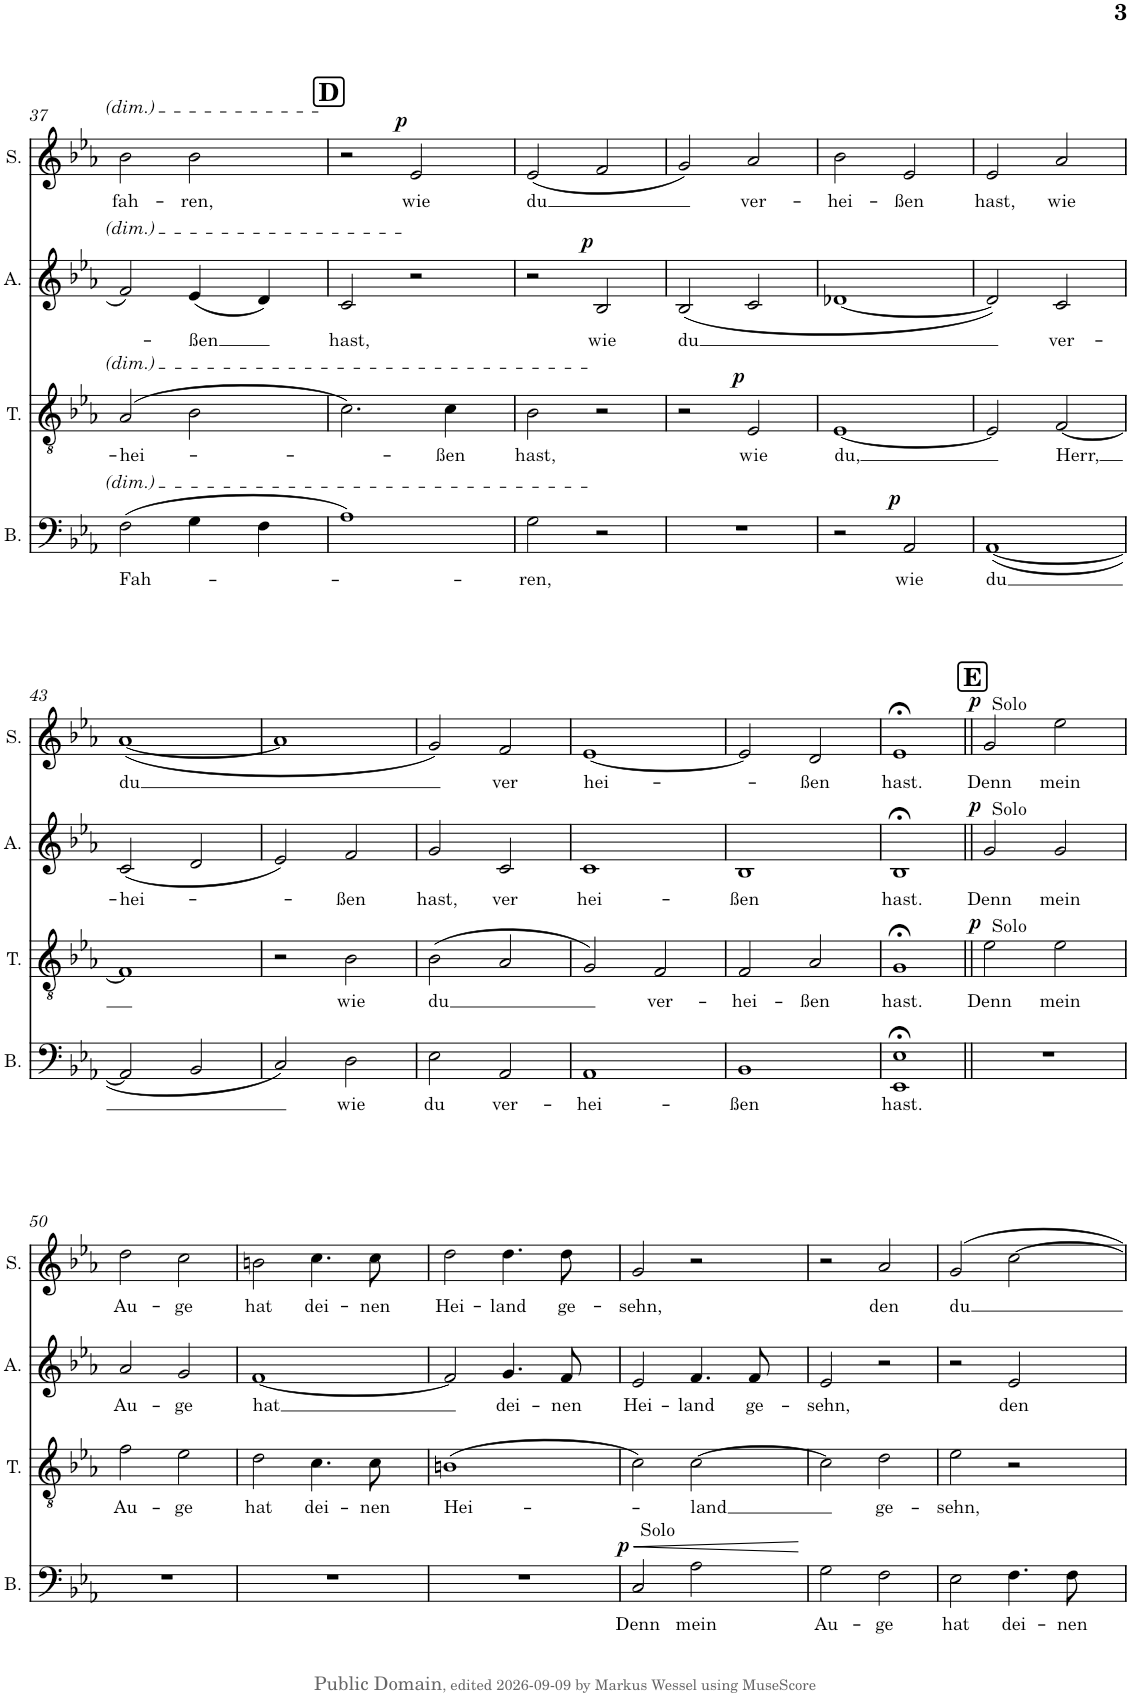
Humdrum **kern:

**kern	**text	**dynam	**kern	**text	**dynam	**kern	**text	**dynam	**kern	**text	**dynam
*part4	*part4	*part4	*part3	*part3	*part3	*part2	*part2	*part2	*part1	*part1	*part1
*staff4	*staff4	*staff4	*staff3	*staff3	*staff3	*staff2	*staff2	*staff2	*staff1	*staff1	*staff1
*I"Bass	*	*	*I"Tenor	*	*	*I"Alt	*	*	*I"Sopran	*	*
*I'B.	*	*	*I'T.	*	*	*I'A.	*	*	*I'S.	*	*
!!LO:PB:g=z
*clefF4	*	*	*clefGv2	*	*	*clefG2	*	*	*clefG2	*	*
*Trd1c2	*	*	*Trd1c2	*	*	*Trd1c2	*	*	*Trd1c2	*	*
*k[b-e-a-]	*	*	*k[b-e-a-]	*	*	*k[b-e-a-]	*	*	*k[b-e-a-]	*	*
*M2/2	*	*	*M2/2	*	*	*M2/2	*	*	*M2/2	*	*
*met(c|)	*	*	*met(c|)	*	*	*met(c|)	*	*	*met(c|)	*	*
=37	=37	=37	=37	=37	=37	=37	=37	=37	=37	=37	=37
!	!LO:LY:b	!	!	!LO:LY:b	!	!	!	!	!	!LO:LY:b	!
(2F\	Fah-	.	(2A-/	-hei-	.	2f/	.	.	2b-\	fah-	.
!	!	!	!	!	!	!	!LO:LY:b	!	!	!LO:LY:b	!
4G\	.	.	2B-\	.	.	(4e-/	-ßen	.	2b-\	-ren,	.
4F\	.	.	.	.	.	4d/)	.	.	.	.	.
!!LO:REH:place=s1:a:B:cj:fs=14:t=D
=38	=38	=38	=38	=38	=38	=38	=38	=38	=38	=38	=38
!	!	!	!	!	!	!	!LO:LY:b	!	!	!	!
1A-)	.	.	2.c\)	.	.	2c/	hast,	.	2r	.	.
!	!	!	!	!	!	!	!	!	!	!LO:LY:b	!LO:DY:a
.	.	.	.	.	.	2r	.	.	2e-/	wie	p
!	!	!	!	!LO:LY:b	!	!	!	!	!	!	!
.	.	.	4c\	-ßen	.	.	.	.	.	.	.
=39	=39	=39	=39	=39	=39	=39	=39	=39	=39	=39	=39
!	!LO:LY:b	!	!	!LO:LY:b	!	!	!	!	!	!LO:LY:b	!
2G\	-ren,	.	2B-\	hast,	.	2r	.	.	(2e-/	du	.
!	!	!	!	!	!	!	!LO:LY:b	!LO:DY:a	!	!	!
2r	.	.	2r	.	.	2B-/	wie	p	2f/	.	.
=40	=40	=40	=40	=40	=40	=40	=40	=40	=40	=40	=40
!	!	!	!	!	!	!	!LO:LY:b	!	!	!	!
1r	.	.	2r	.	.	(2B-/	du	.	2g/)	.	.
!	!	!	!	!LO:LY:b	!LO:DY:a	!	!	!	!	!LO:LY:b	!
.	.	.	2E-/	wie	p	2c/	.	.	2a-/	ver-	.
=41	=41	=41	=41	=41	=41	=41	=41	=41	=41	=41	=41
!	!	!	!	!LO:LY:b	!	!	!	!	!	!LO:LY:b	!
2r	.	.	[1E-	du,	.	[1d-X	.	.	2b-\	-hei-	.
!	!LO:LY:b	!LO:DY:a	!	!	!	!	!	!	!	!LO:LY:b	!
2AA-/	wie	p	.	.	.	.	.	.	2e-/	-ßen	.
=42	=42	=42	=42	=42	=42	=42	=42	=42	=42	=42	=42
!	!LO:LY:b	!	!	!	!	!	!	!	!	!LO:LY:b	!
([1AA-	du	.	2E-/]	.	.	2d-/])	.	.	2e-/	hast,	.
!	!	!	!	!LO:LY:b	!	!	!LO:LY:b	!	!	!LO:LY:b	!
.	.	.	[2F/	Herr,	.	2c/	ver-	.	2a-/	wie	.
!!LO:LB:g=z
=43	=43	=43	=43	=43	=43	=43	=43	=43	=43	=43	=43
!	!	!	!	!	!	!	!LO:LY:b	!	!	!LO:LY:b	!
2AA-/]	.	.	1F]	.	.	(2c/	-hei-	.	([1a-	du	.
2BB-/	.	.	.	.	.	2d/	.	.	.	.	.
=44	=44	=44	=44	=44	=44	=44	=44	=44	=44	=44	=44
2C/)	.	.	2r	.	.	2e-/)	.	.	1a-]	.	.
!	!LO:LY:b	!	!	!LO:LY:b	!	!	!LO:LY:b	!	!	!	!
2D\	wie	.	2B-\	wie	.	2f/	-ßen	.	.	.	.
=45	=45	=45	=45	=45	=45	=45	=45	=45	=45	=45	=45
!	!LO:LY:b	!	!	!LO:LY:b	!	!	!LO:LY:b	!	!	!	!
2E-\	du	.	(2B-\	du	.	2g/	hast,	.	2g/)	.	.
!	!LO:LY:b	!	!	!	!	!	!LO:LY:b	!	!	!LO:LY:b	!
2AA-/	ver-	.	2A-/	.	.	2c/	ver	.	2f/	ver	.
=46	=46	=46	=46	=46	=46	=46	=46	=46	=46	=46	=46
!	!LO:LY:b	!	!	!	!	!	!LO:LY:b	!	!	!LO:LY:b	!
1AA-	-hei-	.	2G/)	.	.	1c	hei-	.	[1e-	hei-	.
!	!	!	!	!LO:LY:b	!	!	!	!	!	!	!
.	.	.	2F/	ver-	.	.	.	.	.	.	.
=47	=47	=47	=47	=47	=47	=47	=47	=47	=47	=47	=47
!	!LO:LY:b	!	!	!LO:LY:b	!	!	!LO:LY:b	!	!	!	!
1BB-	-ßen	.	2F/	-hei-	.	1B-	-ßen	.	2e-/]	.	.
!	!	!	!	!LO:LY:b	!	!	!	!	!	!LO:LY:b	!
.	.	.	2A-/	-ßen	.	.	.	.	2d/	-ßen	.
=48	=48	=48	=48	=48	=48	=48	=48	=48	=48	=48	=48
!	!LO:LY:b	!	!	!LO:LY:b	!	!	!LO:LY:b	!	!	!LO:LY:b	!
1EE-;< 1E-;<	hast.	.	1G;<	hast.	.	1B-;<	hast.	.	1e-;<	hast.	.
!!LO:REH:place=s1:a:B:cj:fs=14:t=E
=49||	=49||	=49||	=49||	=49||	=49||	=49||	=49||	=49||	=49||	=49||	=49||
!	!	!	!	!	!	!	!	!	!LO:TX:a:t=Solo	!	!
!	!	!	!	!	!	!LO:TX:a:t=Solo	!	!	!	!	!
!	!	!	!LO:TX:a:t=Solo	!	!	!	!	!	!	!	!
!	!	!	!	!LO:LY:b	!LO:DY:a	!	!LO:LY:b	!LO:DY:a	!	!LO:LY:b	!LO:DY:a
1r	.	.	2e-\	Denn	p	2g/	Denn	p	2g/	Denn	p
!	!	!	!	!LO:LY:b	!	!	!LO:LY:b	!	!	!LO:LY:b	!
.	.	.	2e-\	mein	.	2g/	mein	.	2ee-\	mein	.
!!LO:LB:g=z
=50	=50	=50	=50	=50	=50	=50	=50	=50	=50	=50	=50
!	!	!	!	!LO:LY:b	!	!	!LO:LY:b	!	!	!LO:LY:b	!
1r	.	.	2f\	Au-	.	2a-/	Au-	.	2dd\	Au-	.
!	!	!	!	!LO:LY:b	!	!	!LO:LY:b	!	!	!LO:LY:b	!
.	.	.	2e-\	-ge	.	2g/	-ge	.	2cc\	-ge	.
=51	=51	=51	=51	=51	=51	=51	=51	=51	=51	=51	=51
!	!	!	!	!LO:LY:b	!	!	!LO:LY:b	!	!	!LO:LY:b	!
1r	.	.	2d\	hat	.	[1f	hat	.	2bn\	hat	.
!	!	!	!	!LO:LY:b	!	!	!	!	!	!LO:LY:b	!
.	.	.	4.c\	dei-	.	.	.	.	4.cc\	dei-	.
!	!	!	!	!LO:LY:b	!	!	!	!	!	!LO:LY:b	!
.	.	.	8c\	-nen	.	.	.	.	8cc\	-nen	.
=52	=52	=52	=52	=52	=52	=52	=52	=52	=52	=52	=52
!	!	!	!	!LO:LY:b	!	!	!	!	!	!LO:LY:b	!
1r	.	.	(1Bn	Hei-	.	2f/]	.	.	2dd\	Hei-	.
!	!	!	!	!	!	!	!LO:LY:b	!	!	!LO:LY:b	!
.	.	.	.	.	.	4.g/	dei-	.	4.dd\	-land	.
!	!	!	!	!	!	!	!LO:LY:b	!	!	!LO:LY:b	!
.	.	.	.	.	.	8f/	-nen	.	8dd\	ge-	.
=53	=53	=53	=53	=53	=53	=53	=53	=53	=53	=53	=53
!LO:TX:a:t=Solo	!	!	!	!	!	!	!	!	!	!	!
!	!LO:LY:b	!LO:HP:b	!	!	!	!	!LO:LY:b	!	!	!LO:LY:b	!
!	!	!LO:DY:n=1:a	!	!	!	!	!	!	!	!	!
2C/	Denn	< p	2c\)	.	.	2e-/	Hei-	.	2g/	-sehn,	.
!	!LO:LY:b	!	!	!LO:LY:b	!	!	!LO:LY:b	!	!	!	!
2A-\	mein	.	[2c\	-land	.	4.f/	-land	.	2r	.	.
!	!	!	!	!	!	!	!LO:LY:b	!	!	!	!
.	.	.	.	.	.	8f/	ge-	.	.	.	.
.	.	[	.	.	.	.	.	.	.	.	.
=54	=54	=54	=54	=54	=54	=54	=54	=54	=54	=54	=54
!	!LO:LY:b	!	!	!	!	!	!LO:LY:b	!	!	!	!
2G\	Au-	.	2c\]	.	.	2e-/	-sehn,	.	2r	.	.
!	!LO:LY:b	!	!	!LO:LY:b	!	!	!	!	!	!LO:LY:b	!
2F\	-ge	.	2d\	ge-	.	2r	.	.	2a-/	den	.
=55	=55	=55	=55	=55	=55	=55	=55	=55	=55	=55	=55
!	!LO:LY:b	!	!	!LO:LY:b	!	!	!	!	!	!LO:LY:b	!
2E-\	hat	.	2e-\	-sehn,	.	2r	.	.	2g/	du	.
!	!LO:LY:b	!	!	!	!	!	!LO:LY:b	!	!	!	!
4.F\	dei-	.	2r	.	.	2e-/	den	.	[2cc\	.	.
!	!LO:LY:b	!	!	!	!	!	!	!	!	!	!
8F\	-nen	.	.	.	.	.	.	.	.	.	.
=	=	=	=	=	=	=	=	=	=	=	=
*-	*-	*-	*-	*-	*-	*-	*-	*-	*-	*-	*-
